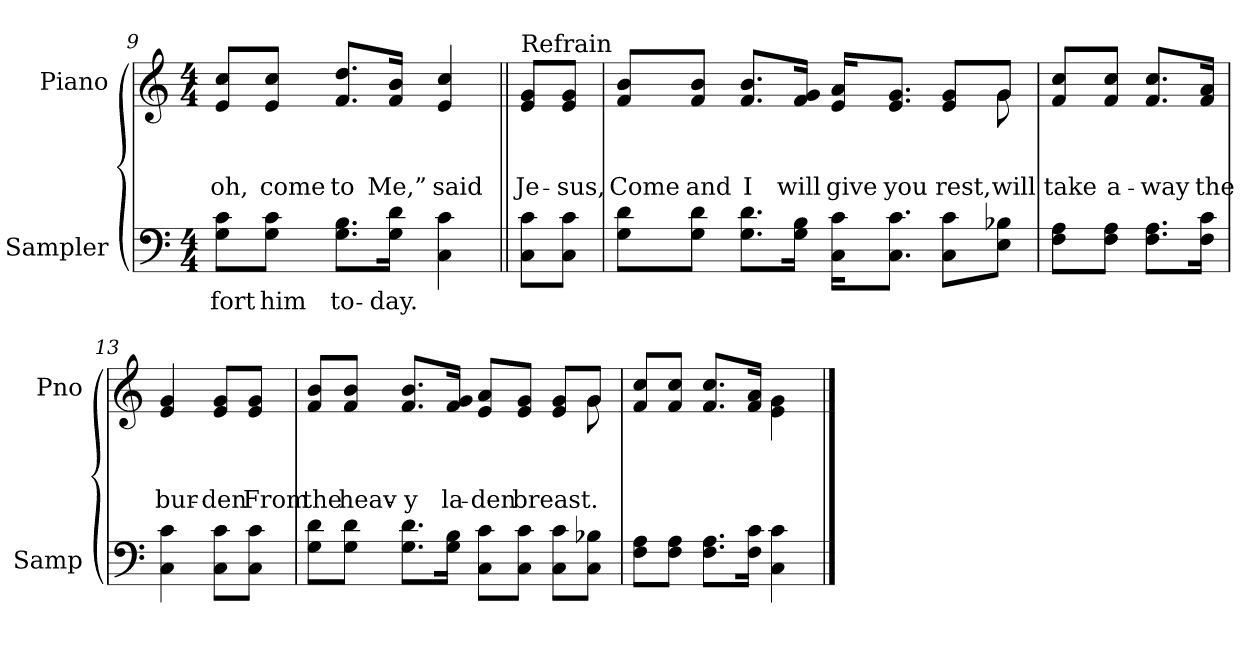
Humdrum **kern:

**kern	**text	**kern	**text	**text	**text
*part2	*part2	*part1	*part1	*part1	*part1
*staff2	*staff2	*staff1	*staff1	*staff1	*staff1
*I"Sampler	*	*I"Piano	*	*	*
*I'Samp	*	*I'Pno	*	*	*
*clefF4	*	*clefG2	*	*	*
*M4/4	*	*M4/4	*	*	*
=9	=9	=9	=9	=9	=9
8G\ 8c\L	-fort	8e/ 8cc/L	.	.	oh,
8G\ 8c\J	him	8e/ 8cc/J	.	.	come
8.G\ 8.B\L	to-	8.f/ 8.dd/L	.	.	to
16G\ 16d\Jk	-day.	16f/ 16b/Jk	.	.	Me,”
4C 4c	.	4e 4cc	.	.	said
=10||	=10||	=10||	=10||	=10||	=10||
!	!	!LO:TX:t=Refrain	!	!	!
8C\ 8c\L	.	8e/ 8g/L	.	.	Je-
8C\ 8c\J	.	8e/ 8g/J	.	.	-sus,
=11	=11	=11	=11	=11	=11
*	*	*^	*	*	*
8G\ 8d\L	.	8f/ 8b/L	2..ryy	.	.	Come
8G\ 8d\J	.	8f/ 8b/J	.	.	.	and
8.G\ 8.d\L	.	8.f/ 8.b/L	.	.	.	I
16G\ 16B\Jk	.	16f/ 16g/Jk	.	.	.	will
16C\ 16c\KL	.	16e/ 16a/KL	.	.	.	give
8.C\ 8.c\J	.	8.e/ 8.g/J	.	.	.	you
8C\ 8c\L	.	8e/ 8g/L	.	.	.	rest,
8E\ 8B-X\J	.	8g/J	8g	.	.	will
*	*	*v	*v	*	*	*
=12	=12	=12	=12	=12	=12
8F\ 8A\L	.	8f/ 8cc/L	.	.	take
8F\ 8A\J	.	8f/ 8cc/J	.	.	a-
8.F\ 8.A\L	.	8.f/ 8.cc/L	.	.	-way
16F\ 16c\Jk	.	16f/ 16a/Jk	.	.	the
=13	=13	=13	=13	=13	=13
4C 4c	.	4e 4g	.	.	bur-
8C\ 8c\L	.	8e/ 8g/L	.	.	-den
8C\ 8c\J	.	8e/ 8g/J	.	.	From
=14	=14	=14	=14	=14	=14
*	*	*^	*	*	*
8G\ 8d\L	.	8f/ 8b/L	2..ryy	.	.	the
8G\ 8d\J	.	8f/ 8b/J	.	.	.	heav-
8.G\ 8.d\L	.	8.f/ 8.b/L	.	.	.	-y
16G\ 16B\Jk	.	16f/ 16g/Jk	.	.	.	la-
8C\ 8c\L	.	8e/ 8a/L	.	.	.	-den
8C\ 8c\J	.	8e/ 8g/J	.	.	.	breast.
8C\ 8c\L	.	8e/ 8g/L	.	.	.	.
8C\ 8B-X\J	.	8g/J	8g	.	.	.
*	*	*v	*v	*	*	*
=15	=15	=15	=15	=15	=15
8F\ 8A\L	.	8f/ 8cc/L	.	.	.
8F\ 8A\J	.	8f/ 8cc/J	.	.	.
8.F\ 8.A\L	.	8.f/ 8.cc/L	.	.	.
16F\ 16c\Jk	.	16f/ 16a/Jk	.	.	.
4C 4c	.	4e\ 4g\	.	.	.
==	==	==	==	==	==
*-	*-	*-	*-	*-	*-
